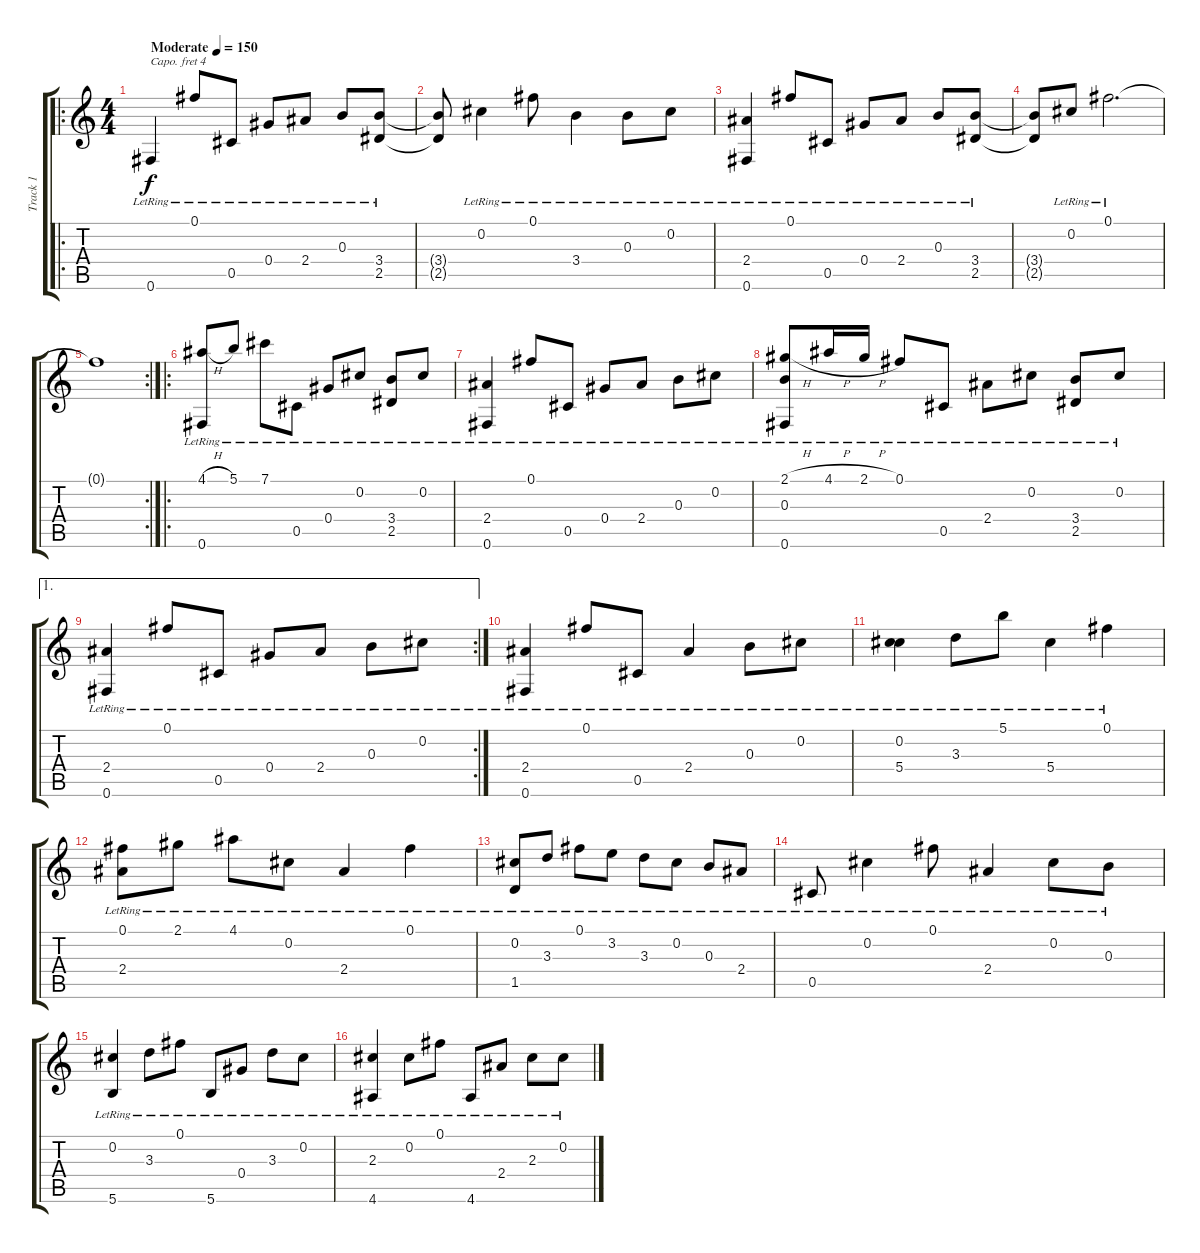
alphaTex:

\track ("Track 1" "Track 1") {instrument acousticguitarsteel}
\staff {score tabs}
\capo 4
\tuning (D4 A3 G3 E3 A2 D2) {hide}
\ro
\ts (4 4)
\tempo (150 "Moderate")
\clef g2
\ks c
0.6{lr}.4{dy f instrument acousticguitarsteel} 0.1{lr}.8 0.5{lr}.8 0.4{lr}.8 2.4{lr}.8 0.3{lr}.8 (3.4{lr} 2.5{lr}).8 |
(3.4{t} 2.5{t}).8 0.2{lr}.4 0.1{lr}.8 3.4{lr}.4 0.3{lr}.8 0.2{lr}.8 |
(2.4{lr} 0.6{lr}).4 0.1{lr}.8 0.5{lr}.8 0.4{lr}.8 2.4{lr}.8 0.3{lr}.8 (3.4{lr} 2.5{lr}).8 |
(3.4{t} 2.5{t}).8 0.2{lr}.8 0.1{lr}.2{d} |
\rc 2
0.1{t}.1 |
\ro
(4.1{h lr} 0.6{lr}).8 5.1{lr}.8 7.1{lr}.8 0.5{lr}.8 0.4{lr}.8 0.2{lr}.8 (3.4{lr} 2.5{lr}).8 0.2{lr}.8 |
(2.4{lr} 0.6{lr}).4 0.1{lr}.8 0.5{lr}.8 0.4{lr}.8 2.4{lr}.8 0.3{lr}.8 0.2{lr}.8 |
(2.1{h lr} 0.3{lr} 0.6{lr}).8 4.1{h lr}.16 2.1{h lr}.16 0.1{lr}.8 0.5{lr}.8 2.4{lr}.8 0.2{lr}.8 (3.4{lr} 2.5{lr}).8 0.2{lr}.8 |
\ae 1
\rc 2
(2.4{lr} 0.6{lr}).4 0.1{lr}.8 0.5{lr}.8 0.4{lr}.8 2.4{lr}.8 0.3{lr}.8 0.2{lr}.8 |
(2.4{lr} 0.6{lr}).4 0.1{lr}.8 0.5{lr}.8 2.4{lr}.4 0.3{lr}.8 0.2{lr}.8 |
(0.2{lr} 5.4{lr}).4 3.3{lr}.8 5.1{lr}.8 5.4{lr}.4 0.1{lr}.4 |
(0.1{lr} 2.4{lr}).8 2.1{lr}.8 4.1{lr}.8 0.2{lr}.8 2.4{lr}.4 0.1{lr}.4 |
(0.2{lr} 1.5{lr}).8 3.3{lr}.8 0.1{lr}.8 3.2{lr}.8 3.3{lr}.8 0.2{lr}.8 0.3{lr}.8 2.4{lr}.8 |
0.5{lr}.8 0.2{lr}.4 0.1{lr}.8 2.4{lr}.4 0.2{lr}.8 0.3{lr}.8 |
(0.2{lr} 5.6{lr}).4 3.3{lr}.8 0.1{lr}.8 5.6{lr}.8 0.4{lr}.8 3.3{lr}.8 0.2{lr}.8 |
(2.3{lr} 4.6{lr}).4 0.2{lr}.8 0.1{lr}.8 4.6{lr}.8 2.4{lr}.8 2.3{lr}.8 0.2{lr}.8
